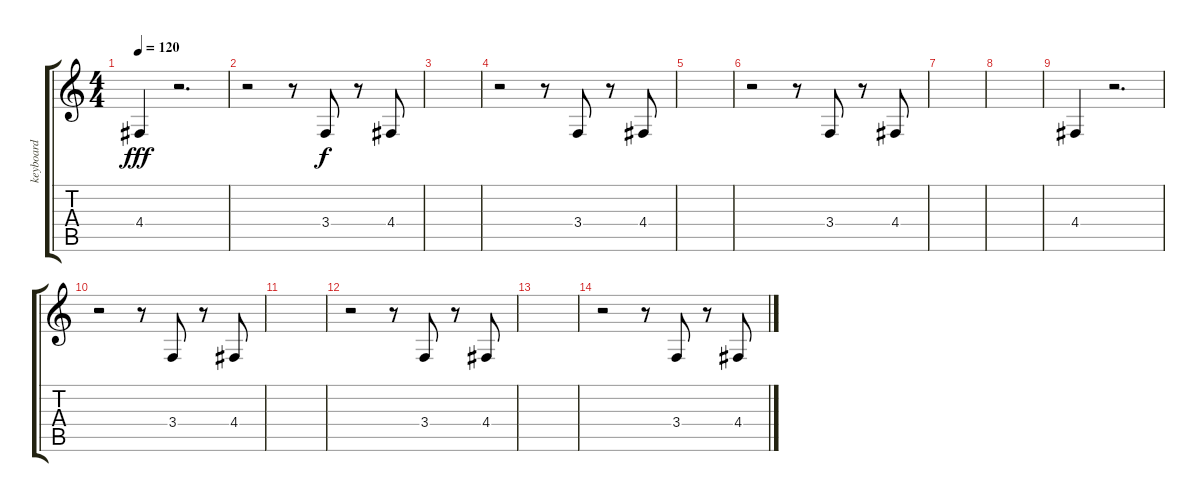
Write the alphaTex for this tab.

\track ("keyboard" "keyboard") {instrument vibraphone}
\staff {score tabs}
\tuning (E4 B3 G3 D3 A2 E2) {hide}
\ts (4 4)
\tempo 120
\clef g2
\ks c
4.4.4{dy fff} r.2{d} |
r.2 r.8 3.4.8{dy f} r.8 4.4.8 |
|
r.2 r.8 3.4.8 r.8 4.4.8 |
|
r.2 r.8 3.4.8 r.8 4.4.8 |
|
|
4.4.4 r.2{d} |
r.2 r.8 3.4.8 r.8 4.4.8 |
|
r.2 r.8 3.4.8 r.8 4.4.8 |
|
r.2 r.8 3.4.8 r.8 4.4.8
